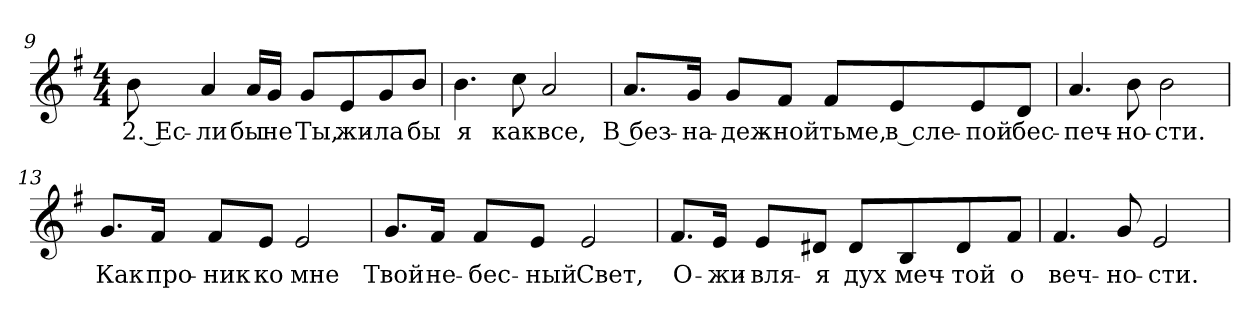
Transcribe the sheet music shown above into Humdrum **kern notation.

**kern	**text
*part1	*part1
*staff1	*staff1
*clefG2	*
*k[f#]	*
*e:	*
*M4/4	*
=9	=9
!	!LO:LY:b:color=#000000
8bi\	2. Ес-
!	!LO:LY:b:color=#000000
4ai/	-ли
!	!LO:LY:b:color=#000000
16ai/LL	бы
!	!LO:LY:b:color=#000000
16gi/JJ	не
!	!LO:LY:b:color=#000000
8gi/L	Ты,
!	!LO:LY:b:color=#000000
8ei/	жи-
!	!LO:LY:b:color=#000000
8gi/	-ла
!	!LO:LY:b:color=#000000
8bi/J	бы
!!LO:LB:g=z
=10	=10
!	!LO:LY:b:color=#000000
4.bi\	я
!	!LO:LY:b:color=#000000
8cci\	как
!	!LO:LY:b:color=#000000
2ai/	все,
=11	=11
!	!LO:LY:b:color=#000000
8.ai/L	В без-
!	!LO:LY:b:color=#000000
16gi/Jk	-на-
!	!LO:LY:b:color=#000000
8gi/L	-деж-
!	!LO:LY:b:color=#000000
8f#i/J	-ной
!	!LO:LY:b:color=#000000
8f#i/L	тьме,
!	!LO:LY:b:color=#000000
8ei/	в сле-
!	!LO:LY:b:color=#000000
8ei/	-пой
!	!LO:LY:b:color=#000000
8di/J	бес-
=12	=12
!	!LO:LY:b:color=#000000
4.ai/	-печ-
!	!LO:LY:b:color=#000000
8bi\	-но-
!	!LO:LY:b:color=#000000
2bi\	-сти.
=13	=13
!	!LO:LY:b:color=#000000
8.gi/L	Как
!	!LO:LY:b:color=#000000
16f#i/Jk	про-
!	!LO:LY:b:color=#000000
8f#i/L	-ник
!	!LO:LY:b:color=#000000
8ei/J	ко
!	!LO:LY:b:color=#000000
2ei/	мне
!!LO:LB:g=z
=14	=14
!	!LO:LY:b:color=#000000
8.gi/L	Твой
!	!LO:LY:b:color=#000000
16f#i/Jk	не-
!	!LO:LY:b:color=#000000
8f#i/L	-бес-
!	!LO:LY:b:color=#000000
8ei/J	-ный
!	!LO:LY:b:color=#000000
2ei/	Свет,
=15	=15
!	!LO:LY:b:color=#000000
8.f#i/L	О-
!	!LO:LY:b:color=#000000
16ei/Jk	-жи-
!	!LO:LY:b:color=#000000
8ei/L	-вля-
!	!LO:LY:b:color=#000000
8d#Xi/J	-я
!	!LO:LY:b:color=#000000
8d#i/L	дух
!	!LO:LY:b:color=#000000
8Bi/	меч-
!	!LO:LY:b:color=#000000
8d#i/	-той
!	!LO:LY:b:color=#000000
8f#i/J	о
=16	=16
!	!LO:LY:b:color=#000000
4.f#i/	веч-
!	!LO:LY:b:color=#000000
8gi/	-но-
!	!LO:LY:b:color=#000000
2ei/	-сти.
=	=
*-	*-
